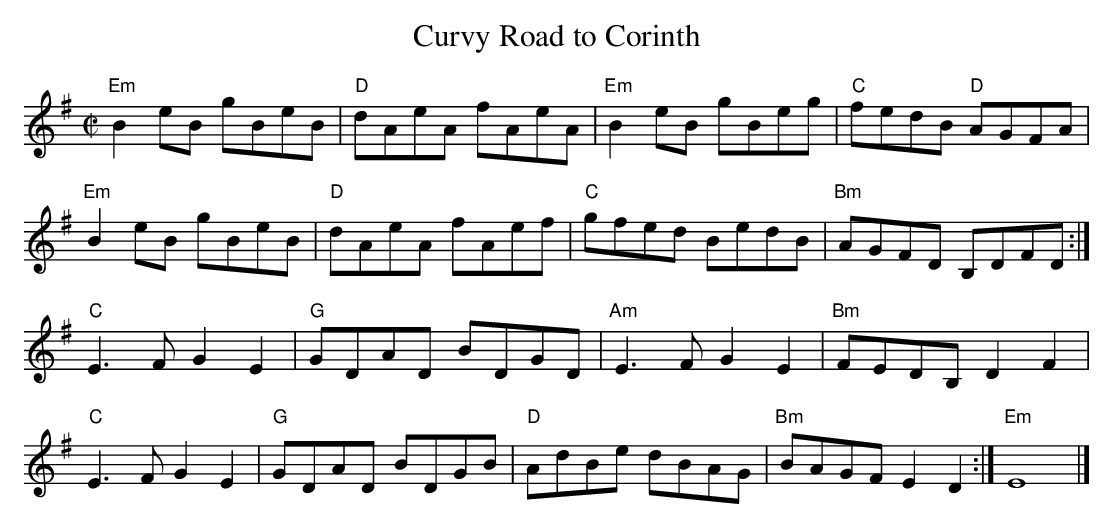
X:1
T:Curvy Road to Corinth
M:C|
L:1/8
K:Em
C:Larry Unger
"Em"B2 eB gBeB |"D"dAeA fAeA |"Em"B2eB gBeg | "C"fedB "D"AGFA |!
"Em"B2 eB gBeB |"D"dAeA fAef | "C"gfed BedB | "Bm"AGFD B,DFD :|!
"C"E3 F G2E2 | "G"GDAD BDGD |"Am"E3 F G2E2 | "Bm"FEDB, D2F2|!
"C"E3 F G2E2 | "G"GDAD BDGB | "D" AdBe dBAG | "Bm"BAGF E2D2 :| "Em"E8|]!
